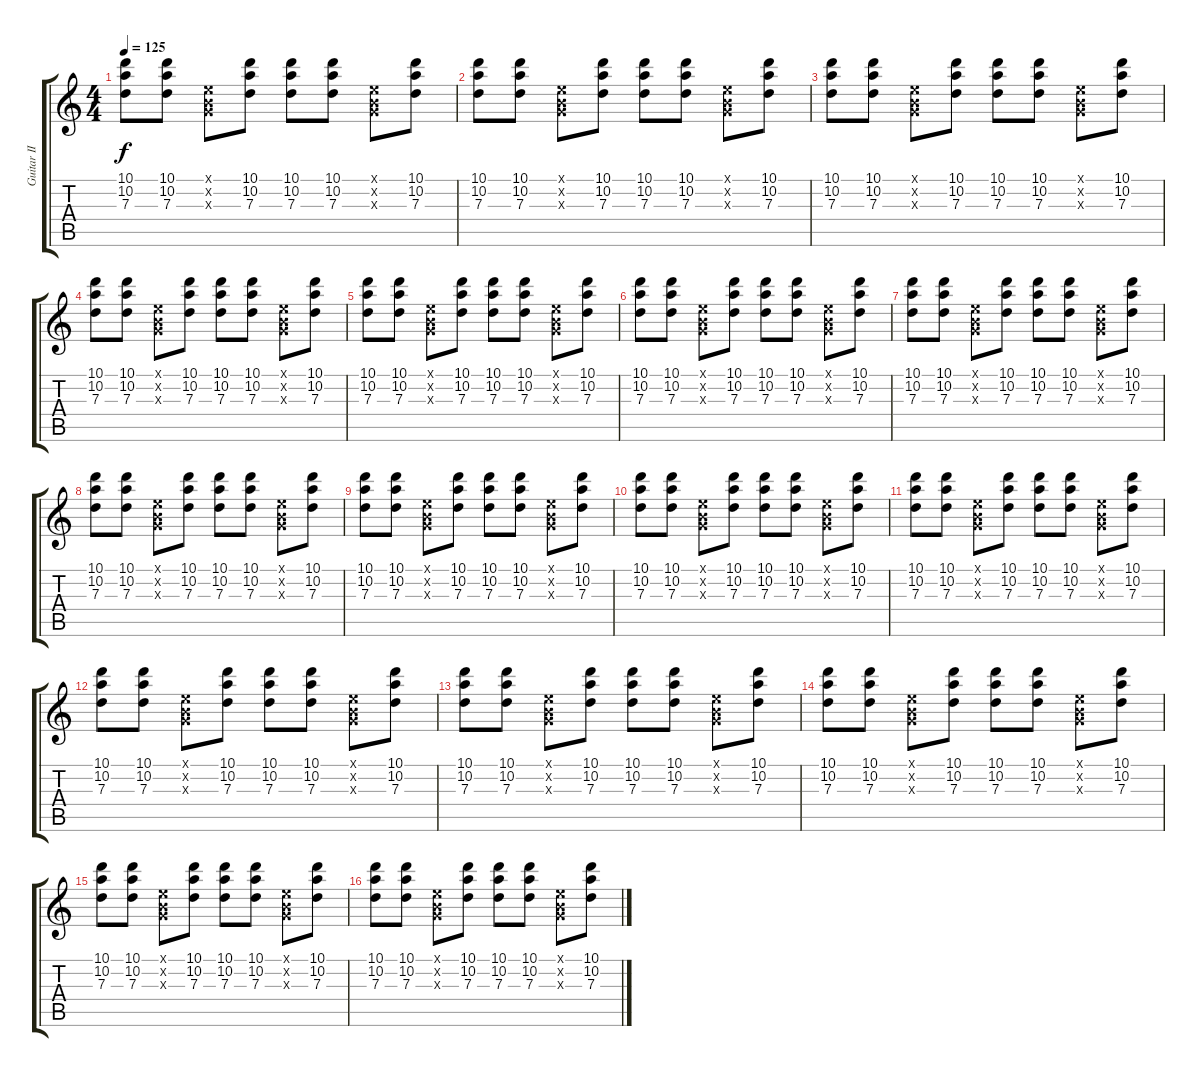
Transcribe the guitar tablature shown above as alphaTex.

\track ("Guitar II" "Guitar II") {instrument guitarharmonics}
\staff {score tabs}
\tuning (E4 B3 G3 D3 A2 E2) {hide}
\ts (4 4)
\tempo 125
\clef g2
\ks c
(10.1 10.2 7.3).8{dy f} (10.1 10.2 7.3).8 (0.1{x} 0.2{x} 0.3{x}).8 (10.1 10.2 7.3).8 (10.1 10.2 7.3).8 (10.1 10.2 7.3).8 (0.1{x} 0.2{x} 0.3{x}).8 (10.1 10.2 7.3).8 |
(10.1 10.2 7.3).8 (10.1 10.2 7.3).8 (0.1{x} 0.2{x} 0.3{x}).8 (10.1 10.2 7.3).8 (10.1 10.2 7.3).8 (10.1 10.2 7.3).8 (0.1{x} 0.2{x} 0.3{x}).8 (10.1 10.2 7.3).8 |
(10.1 10.2 7.3).8 (10.1 10.2 7.3).8 (0.1{x} 0.2{x} 0.3{x}).8 (10.1 10.2 7.3).8 (10.1 10.2 7.3).8 (10.1 10.2 7.3).8 (0.1{x} 0.2{x} 0.3{x}).8 (10.1 10.2 7.3).8 |
(10.1 10.2 7.3).8 (10.1 10.2 7.3).8 (0.1{x} 0.2{x} 0.3{x}).8 (10.1 10.2 7.3).8 (10.1 10.2 7.3).8 (10.1 10.2 7.3).8 (0.1{x} 0.2{x} 0.3{x}).8 (10.1 10.2 7.3).8 |
(10.1 10.2 7.3).8 (10.1 10.2 7.3).8 (0.1{x} 0.2{x} 0.3{x}).8 (10.1 10.2 7.3).8 (10.1 10.2 7.3).8 (10.1 10.2 7.3).8 (0.1{x} 0.2{x} 0.3{x}).8 (10.1 10.2 7.3).8 |
(10.1 10.2 7.3).8 (10.1 10.2 7.3).8 (0.1{x} 0.2{x} 0.3{x}).8 (10.1 10.2 7.3).8 (10.1 10.2 7.3).8 (10.1 10.2 7.3).8 (0.1{x} 0.2{x} 0.3{x}).8 (10.1 10.2 7.3).8 |
(10.1 10.2 7.3).8 (10.1 10.2 7.3).8 (0.1{x} 0.2{x} 0.3{x}).8 (10.1 10.2 7.3).8 (10.1 10.2 7.3).8 (10.1 10.2 7.3).8 (0.1{x} 0.2{x} 0.3{x}).8 (10.1 10.2 7.3).8 |
(10.1 10.2 7.3).8 (10.1 10.2 7.3).8 (0.1{x} 0.2{x} 0.3{x}).8 (10.1 10.2 7.3).8 (10.1 10.2 7.3).8 (10.1 10.2 7.3).8 (0.1{x} 0.2{x} 0.3{x}).8 (10.1 10.2 7.3).8 |
(10.1 10.2 7.3).8 (10.1 10.2 7.3).8 (0.1{x} 0.2{x} 0.3{x}).8 (10.1 10.2 7.3).8 (10.1 10.2 7.3).8 (10.1 10.2 7.3).8 (0.1{x} 0.2{x} 0.3{x}).8 (10.1 10.2 7.3).8 |
(10.1 10.2 7.3).8 (10.1 10.2 7.3).8 (0.1{x} 0.2{x} 0.3{x}).8 (10.1 10.2 7.3).8 (10.1 10.2 7.3).8 (10.1 10.2 7.3).8 (0.1{x} 0.2{x} 0.3{x}).8 (10.1 10.2 7.3).8 |
(10.1 10.2 7.3).8 (10.1 10.2 7.3).8 (0.1{x} 0.2{x} 0.3{x}).8 (10.1 10.2 7.3).8 (10.1 10.2 7.3).8 (10.1 10.2 7.3).8 (0.1{x} 0.2{x} 0.3{x}).8 (10.1 10.2 7.3).8 |
(10.1 10.2 7.3).8 (10.1 10.2 7.3).8 (0.1{x} 0.2{x} 0.3{x}).8 (10.1 10.2 7.3).8 (10.1 10.2 7.3).8 (10.1 10.2 7.3).8 (0.1{x} 0.2{x} 0.3{x}).8 (10.1 10.2 7.3).8 |
(10.1 10.2 7.3).8 (10.1 10.2 7.3).8 (0.1{x} 0.2{x} 0.3{x}).8 (10.1 10.2 7.3).8 (10.1 10.2 7.3).8 (10.1 10.2 7.3).8 (0.1{x} 0.2{x} 0.3{x}).8 (10.1 10.2 7.3).8 |
(10.1 10.2 7.3).8 (10.1 10.2 7.3).8 (0.1{x} 0.2{x} 0.3{x}).8 (10.1 10.2 7.3).8 (10.1 10.2 7.3).8 (10.1 10.2 7.3).8 (0.1{x} 0.2{x} 0.3{x}).8 (10.1 10.2 7.3).8 |
(10.1 10.2 7.3).8 (10.1 10.2 7.3).8 (0.1{x} 0.2{x} 0.3{x}).8 (10.1 10.2 7.3).8 (10.1 10.2 7.3).8 (10.1 10.2 7.3).8 (0.1{x} 0.2{x} 0.3{x}).8 (10.1 10.2 7.3).8 |
(10.1 10.2 7.3).8 (10.1 10.2 7.3).8 (0.1{x} 0.2{x} 0.3{x}).8 (10.1 10.2 7.3).8 (10.1 10.2 7.3).8 (10.1 10.2 7.3).8 (0.1{x} 0.2{x} 0.3{x}).8 (10.1 10.2 7.3).8
